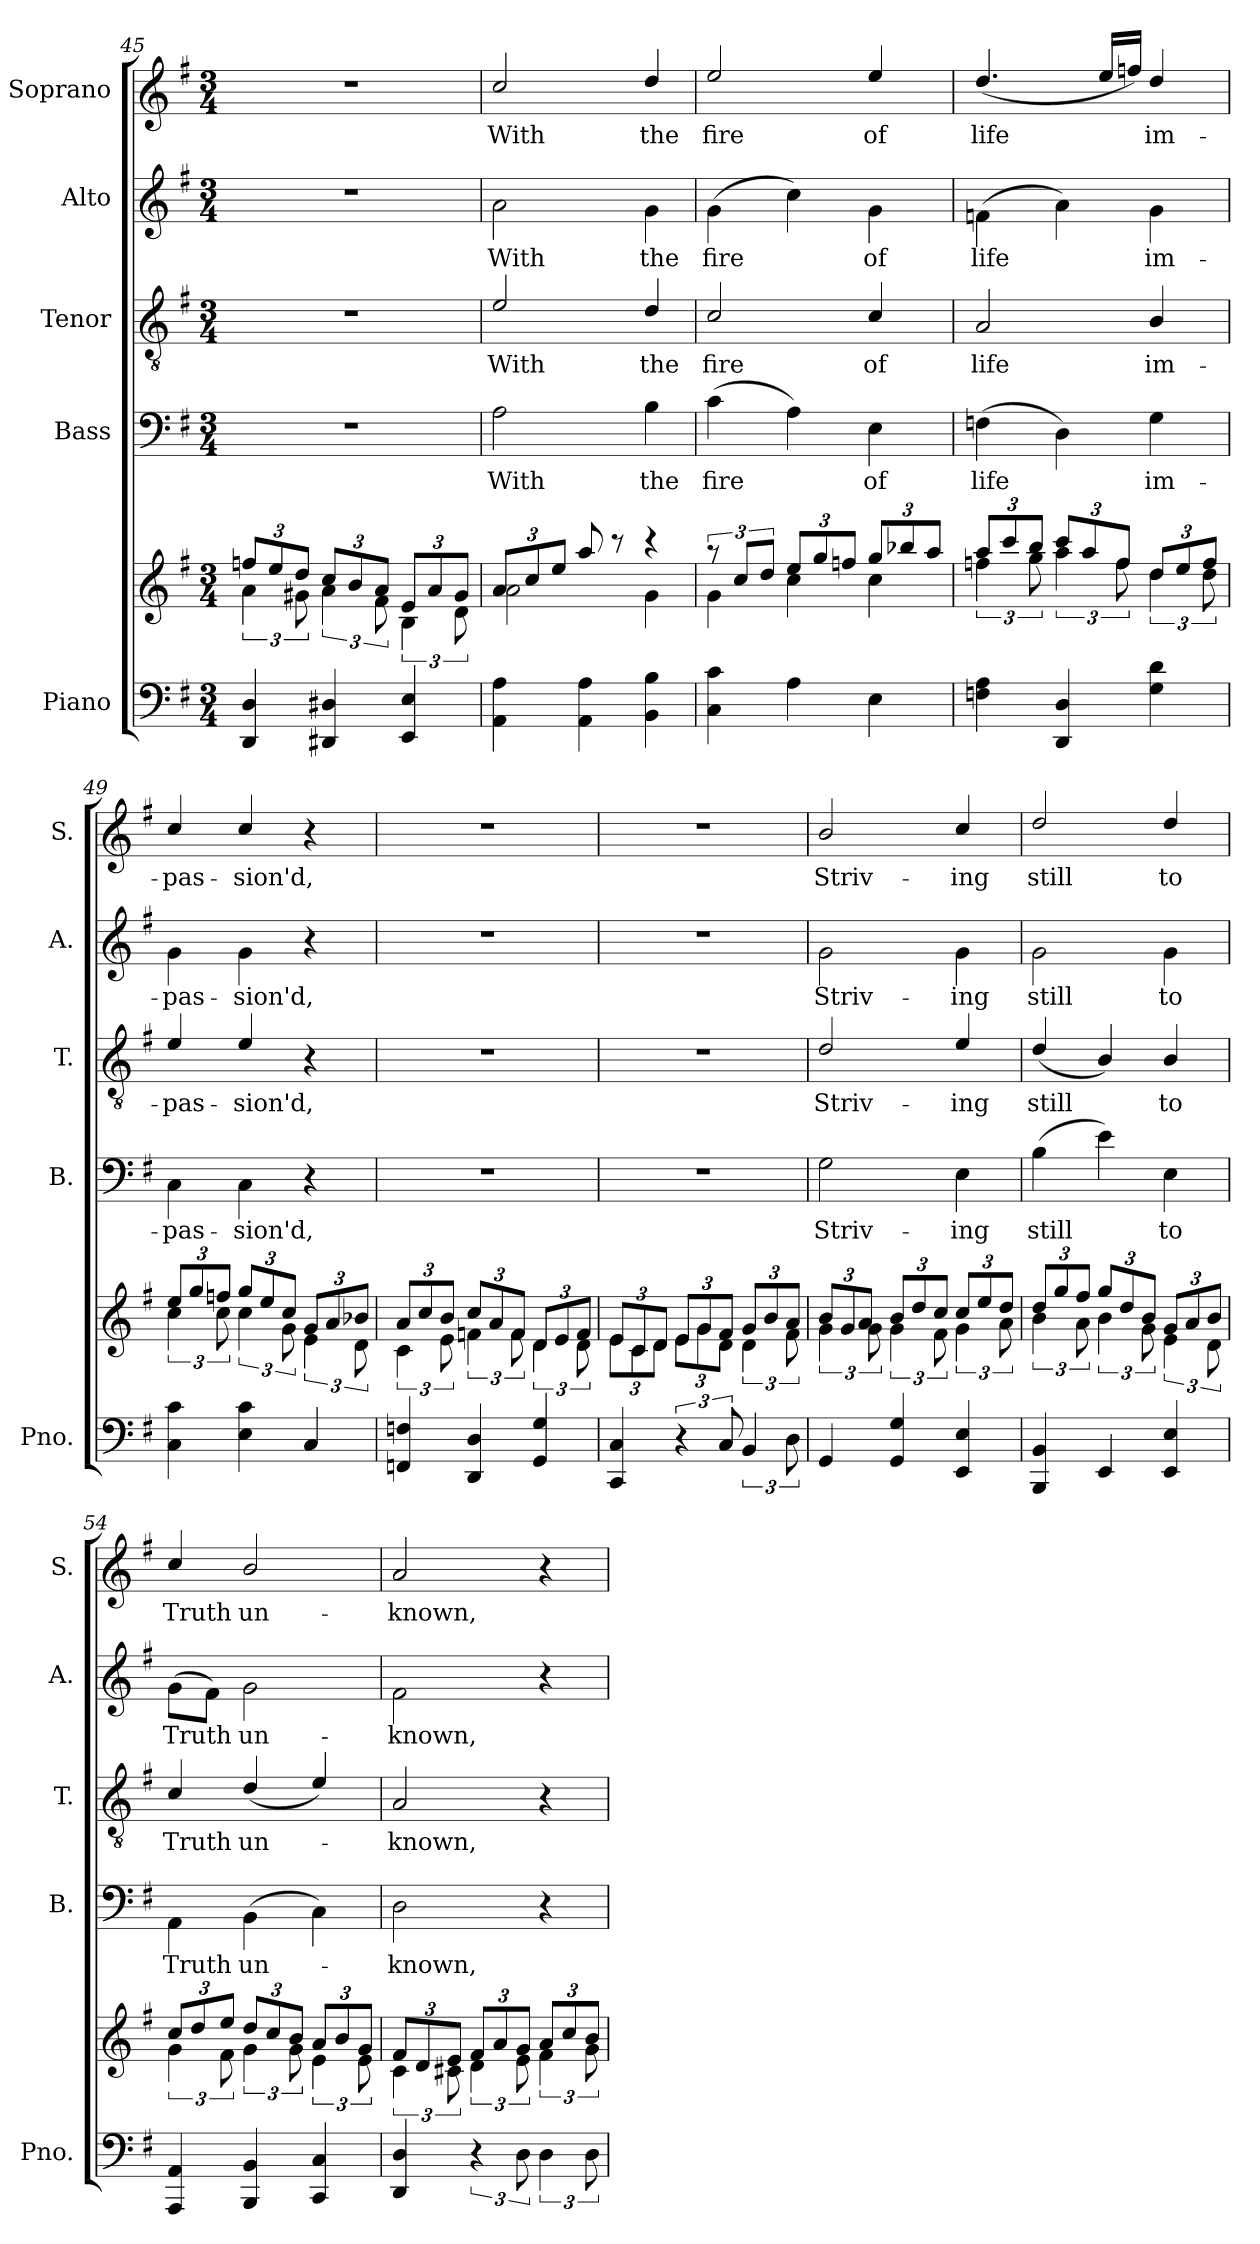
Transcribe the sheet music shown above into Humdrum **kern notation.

**kern	**kern	**kern	**text	**kern	**text	**kern	**text	**kern	**text
*part5	*part5	*part4	*part4	*part3	*part3	*part2	*part2	*part1	*part1
*staff6	*staff5	*staff4	*staff4	*staff3	*staff3	*staff2	*staff2	*staff1	*staff1
*I"Piano	*	*I"Bass	*	*I"Tenor	*	*I"Alto	*	*I"Soprano	*
*I'Pno.	*	*I'B.	*	*I'T.	*	*I'A.	*	*I'S.	*
*clefF4	*clefG2	*clefF4	*	*clefGv2	*	*clefG2	*	*clefG2	*
*k[f#]	*k[f#]	*k[f#]	*	*k[f#]	*	*k[f#]	*	*k[f#]	*
*G:	*G:	*G:	*	*G:	*	*G:	*	*G:	*
*M3/4	*M3/4	*M3/4	*	*M3/4	*	*M3/4	*	*M3/4	*
=45	=45	=45	=45	=45	=45	=45	=45	=45	=45
*	*^	*	*	*	*	*	*	*	*
*	*	*Xbrackettup	*	*	*	*	*	*	*	*
4DD/ 4D/	6a\	12ffn/L	2.r	.	2.r	.	2.r	.	2.r	.
.	.	12ee/	.	.	.	.	.	.	.	.
.	12g#X\	12dd/J	.	.	.	.	.	.	.	.
*	*brackettup	*Xbrackettup	*	*	*	*	*	*	*	*
4DD#X/ 4D#X/	6a\	12cc/L	.	.	.	.	.	.	.	.
.	.	12b/	.	.	.	.	.	.	.	.
.	12f#\	12a/J	.	.	.	.	.	.	.	.
*	*brackettup	*Xbrackettup	*	*	*	*	*	*	*	*
4EE/ 4E/	6B\	12e/L	.	.	.	.	.	.	.	.
.	.	12a/	.	.	.	.	.	.	.	.
.	12d\	12g#/J	.	.	.	.	.	.	.	.
=46	=46	=46	=46	=46	=46	=46	=46	=46	=46	=46
!	!	!	!	!LO:LY:b	!	!LO:LY:b	!	!LO:LY:b	!	!LO:LY:b
4AA\ 4A\	12a/L	2a\	2A\	With	2e/	With	2a\	With	2cc/	With
.	12cc/	.	.	.	.	.	.	.	.	.
.	12ee/J	.	.	.	.	.	.	.	.	.
4AA\ 4A\	8aa/	.	.	.	.	.	.	.	.	.
.	8rccc	.	.	.	.	.	.	.	.	.
!	!	!	!	!LO:LY:b	!	!LO:LY:b	!	!LO:LY:b	!	!LO:LY:b
4BB\ 4B\	4rccc	4g\	4B\	the	4d/	the	4g\	the	4dd/	the
=47	=47	=47	=47	=47	=47	=47	=47	=47	=47	=47
*	*brackettup	*	*	*	*	*	*	*	*	*
!	!	!	!	!LO:LY:b	!	!LO:LY:b	!	!LO:LY:b	!	!LO:LY:b
4C\ 4c\	12raa	4g\	(>4c\	fire	2c/	fire	(>4g\	fire	2ee/	fire
.	12cc/L	.	.	.	.	.	.	.	.	.
.	12dd/J	.	.	.	.	.	.	.	.	.
*	*Xbrackettup	*	*	*	*	*	*	*	*	*
4A\	12ee/L	4cc\	4A\)	.	.	.	4cc\)	.	.	.
.	12gg/	.	.	.	.	.	.	.	.	.
.	12ffn/J	.	.	.	.	.	.	.	.	.
!	!	!	!	!LO:LY:b	!	!LO:LY:b	!	!LO:LY:b	!	!LO:LY:b
4E\	12gg/L	4cc\	4E\	of	4c/	of	4g\	of	4ee/	of
.	12bb-X/	.	.	.	.	.	.	.	.	.
.	12aa/J	.	.	.	.	.	.	.	.	.
!!LO:LB:g=z
=48	=48	=48	=48	=48	=48	=48	=48	=48	=48	=48
*	*brackettup	*Xbrackettup	*	*	*	*	*	*	*	*
!	!	!	!	!LO:LY:b	!	!LO:LY:b	!	!LO:LY:b	!	!LO:LY:b
4Fn\ 4A\	6ffn\	12aa/L	(>4Fn\	life	2A/	life	(>4fn\	life	(<4.dd/	life
.	.	12ccc/	.	.	.	.	.	.	.	.
.	12gg\	12bb/J	.	.	.	.	.	.	.	.
*	*brackettup	*Xbrackettup	*	*	*	*	*	*	*	*
4DD/ 4D/	6aa\	12ccc/L	4D\)	.	.	.	4a\)	.	.	.
.	.	12aa/	.	.	.	.	.	.	.	.
.	.	.	.	.	.	.	.	.	16ee/LL	.
.	12ff\	12ff/J	.	.	.	.	.	.	.	.
.	.	.	.	.	.	.	.	.	16ffn/JJ)	.
*	*brackettup	*Xbrackettup	*	*	*	*	*	*	*	*
!	!	!	!	!LO:LY:b	!	!LO:LY:b	!	!LO:LY:b	!	!LO:LY:b
4G\ 4d\	6dd\	12dd/L	4G\	im-	4B/	im-	4g\	im-	4dd/	im-
.	.	12ee/	.	.	.	.	.	.	.	.
.	12dd\	12ff/J	.	.	.	.	.	.	.	.
=49	=49	=49	=49	=49	=49	=49	=49	=49	=49	=49
*	*brackettup	*Xbrackettup	*	*	*	*	*	*	*	*
!	!	!	!	!LO:LY:b	!	!LO:LY:b	!	!LO:LY:b	!	!LO:LY:b
4C\ 4c\	6cc\	12ee/L	4C\	-pas-	4e/	-pas-	4g\	-pas-	4cc/	-pas-
.	.	12gg/	.	.	.	.	.	.	.	.
.	12cc\	12ffn/J	.	.	.	.	.	.	.	.
*	*brackettup	*Xbrackettup	*	*	*	*	*	*	*	*
!	!	!	!	!LO:LY:b	!	!LO:LY:b	!	!LO:LY:b	!	!LO:LY:b
4E\ 4c\	6cc\	12gg/L	4C\	-sion'd,	4e/	-sion'd,	4g\	-sion'd,	4cc/	-sion'd,
.	.	12ee/	.	.	.	.	.	.	.	.
.	12g\	12cc/J	.	.	.	.	.	.	.	.
*	*brackettup	*Xbrackettup	*	*	*	*	*	*	*	*
4C/	6e\	12g/L	4r	.	4r	.	4r	.	4r	.
.	.	12a/	.	.	.	.	.	.	.	.
.	12d\	12b-X/J	.	.	.	.	.	.	.	.
=50	=50	=50	=50	=50	=50	=50	=50	=50	=50	=50
*	*brackettup	*Xbrackettup	*	*	*	*	*	*	*	*
4FFn/ 4Fn/	6c\	12a/L	2.r	.	2.r	.	2.r	.	2.r	.
.	.	12cc/	.	.	.	.	.	.	.	.
.	12e\	12b/J	.	.	.	.	.	.	.	.
*	*brackettup	*Xbrackettup	*	*	*	*	*	*	*	*
4DD/ 4D/	6fn\	12cc/L	.	.	.	.	.	.	.	.
.	.	12a/	.	.	.	.	.	.	.	.
.	12f\	12f/J	.	.	.	.	.	.	.	.
*	*brackettup	*Xbrackettup	*	*	*	*	*	*	*	*
4GG/ 4G/	6d\	12d/L	.	.	.	.	.	.	.	.
.	.	12e/	.	.	.	.	.	.	.	.
.	12d\	12f/J	.	.	.	.	.	.	.	.
=51	=51	=51	=51	=51	=51	=51	=51	=51	=51	=51
4CC/ 4C/	12e\L	12e/L	2.r	.	2.r	.	2.r	.	2.r	.
.	12c\	12c/	.	.	.	.	.	.	.	.
.	12d\J	12d/J	.	.	.	.	.	.	.	.
6r	12e\L	12e/L	.	.	.	.	.	.	.	.
.	12g\	12g/	.	.	.	.	.	.	.	.
12C/	12d\J	12f#/J	.	.	.	.	.	.	.	.
*	*brackettup	*Xbrackettup	*	*	*	*	*	*	*	*
6BB/	6d\	12g/L	.	.	.	.	.	.	.	.
.	.	12b/	.	.	.	.	.	.	.	.
12D\	12f#\	12a/J	.	.	.	.	.	.	.	.
=52	=52	=52	=52	=52	=52	=52	=52	=52	=52	=52
*	*brackettup	*Xbrackettup	*	*	*	*	*	*	*	*
!	!	!	!	!LO:LY:b	!	!LO:LY:b	!	!LO:LY:b	!	!LO:LY:b
4GG/	6g\	12b/L	2G\	Striv-	2d/	Striv-	2g\	Striv-	2b/	Striv-
.	.	12g/	.	.	.	.	.	.	.	.
.	12g\	12a/J	.	.	.	.	.	.	.	.
*	*brackettup	*Xbrackettup	*	*	*	*	*	*	*	*
4GG/ 4G/	6g\	12b/L	.	.	.	.	.	.	.	.
.	.	12dd/	.	.	.	.	.	.	.	.
.	12f#\	12cc/J	.	.	.	.	.	.	.	.
*	*brackettup	*Xbrackettup	*	*	*	*	*	*	*	*
!	!	!	!	!LO:LY:b	!	!LO:LY:b	!	!LO:LY:b	!	!LO:LY:b
4EE/ 4E/	6g\	12cc/L	4E\	-ing	4e/	-ing	4g\	-ing	4cc/	-ing
.	.	12ee/	.	.	.	.	.	.	.	.
.	12a\	12dd/J	.	.	.	.	.	.	.	.
!!LO:PB:g=z
=53	=53	=53	=53	=53	=53	=53	=53	=53	=53	=53
*	*brackettup	*Xbrackettup	*	*	*	*	*	*	*	*
!	!	!	!	!LO:LY:b	!	!LO:LY:b	!	!LO:LY:b	!	!LO:LY:b
4BBB/ 4BB/	6b\	12dd/L	(>4B\	still	(<4d/	still	2g\	still	2dd/	still
.	.	12gg/	.	.	.	.	.	.	.	.
.	12a\	12ff#/J	.	.	.	.	.	.	.	.
*	*brackettup	*Xbrackettup	*	*	*	*	*	*	*	*
4EE/	6b\	12gg/L	4e\)	.	4B/)	.	.	.	.	.
.	.	12dd/	.	.	.	.	.	.	.	.
.	12g\	12b/J	.	.	.	.	.	.	.	.
*	*brackettup	*Xbrackettup	*	*	*	*	*	*	*	*
!	!	!	!	!LO:LY:b	!	!LO:LY:b	!	!LO:LY:b	!	!LO:LY:b
4EE/ 4E/	6e\	12g/L	4E\	to	4B/	to	4g\	to	4dd/	to
.	.	12a/	.	.	.	.	.	.	.	.
.	12d\	12b/J	.	.	.	.	.	.	.	.
=54	=54	=54	=54	=54	=54	=54	=54	=54	=54	=54
*	*brackettup	*Xbrackettup	*	*	*	*	*	*	*	*
!	!	!	!	!LO:LY:b	!	!LO:LY:b	!	!LO:LY:b	!	!LO:LY:b
4AAA/ 4AA/	6g\	12cc/L	4AA\	Truth	4c/	Truth	(>8g\L	Truth	4cc/	Truth
.	.	12dd/	.	.	.	.	.	.	.	.
.	.	.	.	.	.	.	8f#\J)	.	.	.
.	12f#\	12ee/J	.	.	.	.	.	.	.	.
*	*brackettup	*Xbrackettup	*	*	*	*	*	*	*	*
!	!	!	!	!LO:LY:b	!	!LO:LY:b	!	!LO:LY:b	!	!LO:LY:b
4BBB/ 4BB/	6g\	12dd/L	(>4BB\	un-	(<4d/	un-	2g\	un-	2b/	un-
.	.	12cc/	.	.	.	.	.	.	.	.
.	12g\	12b/J	.	.	.	.	.	.	.	.
*	*brackettup	*Xbrackettup	*	*	*	*	*	*	*	*
4CC/ 4C/	6e\	12a/L	4C\)	.	4e/)	.	.	.	.	.
.	.	12b/	.	.	.	.	.	.	.	.
.	12e\	12g/J	.	.	.	.	.	.	.	.
=55	=55	=55	=55	=55	=55	=55	=55	=55	=55	=55
*	*brackettup	*Xbrackettup	*	*	*	*	*	*	*	*
!	!	!	!	!LO:LY:b	!	!LO:LY:b	!	!LO:LY:b	!	!LO:LY:b
4DD/ 4D/	6c\	12f#/L	2D\	-known,	2A/	-known,	2f#\	-known,	2a/	-known,
.	.	12d/	.	.	.	.	.	.	.	.
.	12c#X\	12e/J	.	.	.	.	.	.	.	.
*	*brackettup	*Xbrackettup	*	*	*	*	*	*	*	*
6r	6d\	12f#/L	.	.	.	.	.	.	.	.
.	.	12a/	.	.	.	.	.	.	.	.
12D\	12e\	12g/J	.	.	.	.	.	.	.	.
*	*brackettup	*Xbrackettup	*	*	*	*	*	*	*	*
6D\	6f#\	12a/L	4r	.	4r	.	4r	.	4r	.
.	.	12cc/	.	.	.	.	.	.	.	.
12D\	12g\	12b/J	.	.	.	.	.	.	.	.
*	*v	*v	*	*	*	*	*	*	*	*
=	=	=	=	=	=	=	=	=	=
*-	*-	*-	*-	*-	*-	*-	*-	*-	*-
